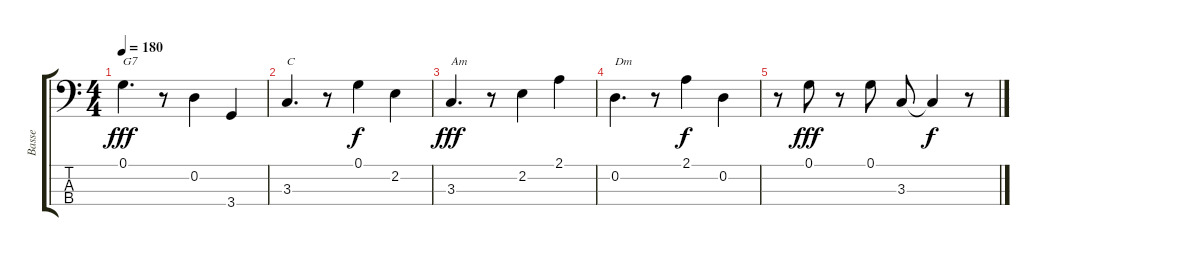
\track ("Basse" "Basse") {instrument electricbassfinger}
\staff {score tabs}
\tuning (G2 D2 A1 E1) {hide}
\ts (4 4)
\tempo 180
\clef f4
\ks c
0.1.4{d txt "G7" dy fff} r.8 0.2.4 3.4.4 |
3.3.4{d txt "C"} r.8 0.1.4{dy f} 2.2.4 |
3.3.4{d txt "Am" dy fff} r.8 2.2.4 2.1.4 |
0.2.4{d txt "Dm"} r.8 2.1.4{dy f} 0.2.4 |
r.8 0.1.8{dy fff} r.8 0.1.8 3.3.8 3.3{t}.4{dy f} r.8
